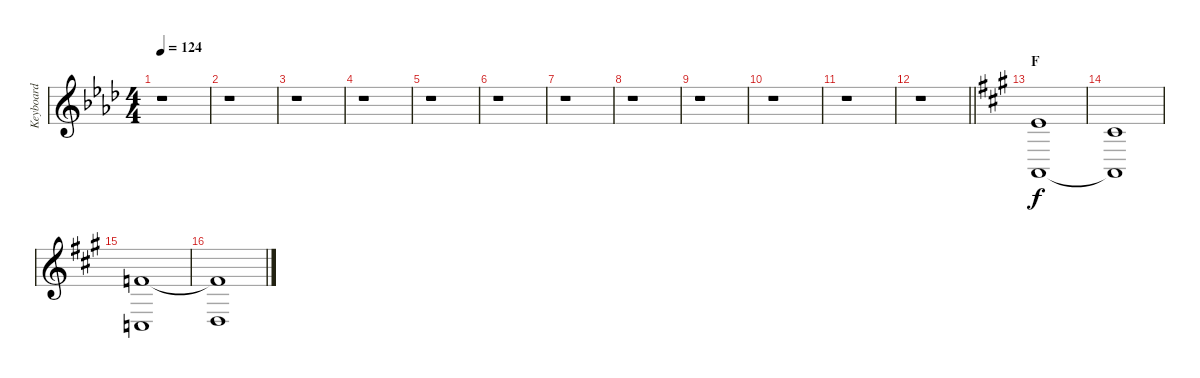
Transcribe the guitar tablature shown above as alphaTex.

\track ("Keyboard" "Keyboard") {instrument stringensemble1}
\staff {score}
\tuning (C4 G3 D3 A2 E2 B1) {hide}
\ts (4 4)
\tempo 124
\clef g2
\ks ab
r.1{dy f} |
r.1 |
r.1 |
r.1 |
r.1 |
r.1 |
r.1 |
r.1 |
r.1 |
r.1 |
r.1 |
\barLineRight lightlight
r.1 |
\section ("" "F")
\ks a
(4.1 0.4).1 |
(1.1 0.4{t}).1 |
(5.1 3.4).1 |
(5.1{t} 0.3).1
